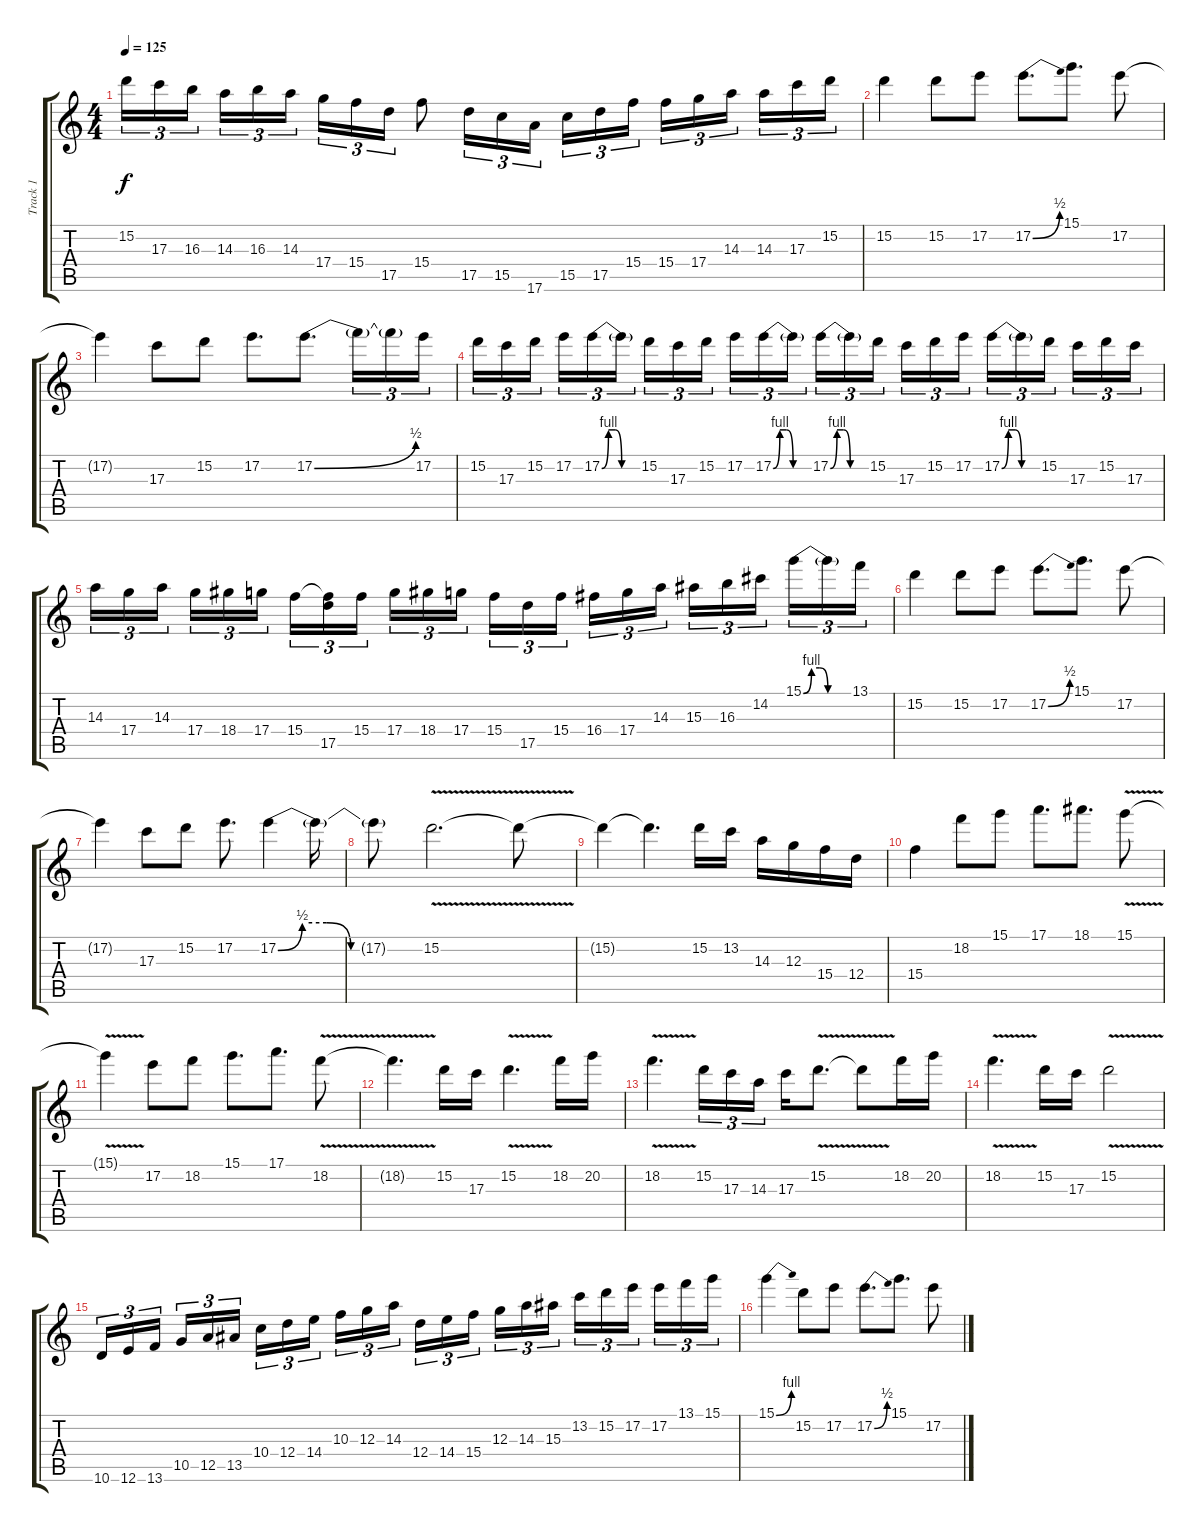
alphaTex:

\track ("Track 1" "Track 1") {instrument distortionguitar}
\staff {score tabs}
\tuning (E4 B3 G3 D3 A2 E2) {hide}
\ts (4 4)
\tempo 125
\clef g2
\ks c
15.2.16{tu (3 2) dy f} 17.3.16{tu (3 2)} 16.3.16{tu (3 2) beam splitsecondary} 14.3.16{tu (3 2)} 16.3.16{tu (3 2)} 14.3.16{tu (3 2)} 17.4.16{tu (3 2)} 15.4.16{tu (3 2)} 17.5.16{tu (3 2)} 15.4.8 17.5.16{tu (3 2)} 15.5.16{tu (3 2)} 17.6.16{tu (3 2) beam splitsecondary} 15.5.16{tu (3 2)} 17.5.16{tu (3 2)} 15.4.16{tu (3 2)} 15.4.16{tu (3 2)} 17.4.16{tu (3 2)} 14.3.16{tu (3 2) beam splitsecondary} 14.3.16{tu (3 2)} 17.3.16{tu (3 2)} 15.2.16{tu (3 2)} |
15.2.4 15.2.8 17.2.8 17.2{be (bend 0 0 60 2)}.8{d} 15.1.8{d} 17.2.8 |
17.2{t}.4 17.3.8 15.2.8 17.2.8{d} 17.2{be (bend 0 0 60 2)}.8{d} 17.2{t}.16{tu (3 2)} 17.2{t}.16{tu (3 2)} 17.2.16{tu (3 2)} |
15.2.16{tu (3 2)} 17.3.16{tu (3 2)} 15.2.16{tu (3 2) beam splitsecondary} 17.2.16{tu (3 2)} 17.2{be (custom 0 0 10 4 20 4 30 0 60 0)}.16{tu (3 2)} 17.2{t}.16{tu (3 2)} 15.2.16{tu (3 2)} 17.3.16{tu (3 2)} 15.2.16{tu (3 2) beam splitsecondary} 17.2.16{tu (3 2)} 17.2{be (custom 0 0 10 4 20 4 30 0 60 0)}.16{tu (3 2)} 17.2{t}.16{tu (3 2)} 17.2{be (custom 0 0 10 4 20 4 30 0 60 0)}.16{tu (3 2)} 17.2{t}.16{tu (3 2)} 15.2.16{tu (3 2) beam splitsecondary} 17.3.16{tu (3 2)} 15.2.16{tu (3 2)} 17.2.16{tu (3 2)} 17.2{be (custom 0 0 10 4 20 4 30 0 60 0)}.16{tu (3 2)} 17.2{t}.16{tu (3 2)} 15.2.16{tu (3 2) beam splitsecondary} 17.3.16{tu (3 2)} 15.2.16{tu (3 2)} 17.3.16{tu (3 2)} |
14.3.16{tu (3 2)} 17.4.16{tu (3 2)} 14.3.16{tu (3 2) beam splitsecondary} 17.4.16{tu (3 2)} 18.4.16{tu (3 2)} 17.4.16{tu (3 2)} 15.4.16{tu (3 2)} (15.4{t} 17.5).16{tu (3 2)} 15.4.16{tu (3 2) beam splitsecondary} 17.4.16{tu (3 2)} 18.4.16{tu (3 2)} 17.4.16{tu (3 2)} 15.4.16{tu (3 2)} 17.5.16{tu (3 2)} 15.4.16{tu (3 2) beam splitsecondary} 16.4.16{tu (3 2)} 17.4.16{tu (3 2)} 14.3.16{tu (3 2)} 15.3.16{tu (3 2)} 16.3.16{tu (3 2)} 14.2.16{tu (3 2) beam splitsecondary} 15.1{be (custom 0 0 10 4 20 4 30 0 60 0)}.16{tu (3 2)} 15.1{t}.16{tu (3 2)} 13.1.16{tu (3 2)} |
15.2.4 15.2.8 17.2.8 17.2{be (bend 0 0 60 2)}.8{d} 15.1.8{d} 17.2.8 |
17.2{t}.4 17.3.8 15.2.8 17.2.8{d} 17.2{be (custom 0 0 10 2 20 2 30 0 60 0)}.4 17.2{t}.16 |
17.2{t}.8 15.2{v}.2{d} 15.2{t}.8 |
15.2{t}.4 15.2{t}.4{d} 15.2.16 13.2.16 14.3.16 12.3.16 15.4.16 12.4.16 |
15.4.4 18.2.8 15.1.8 17.1.8{d} 18.1.8{d} 15.1{v}.8 |
15.1{t}.4 17.2.8 18.2.8 15.1.8{d} 17.1.8{d} 18.2{v}.8 |
18.2{t}.4{d} 15.2.16 17.3.16 15.2{v}.4{d} 18.2.16 20.2.16 |
18.2{v}.4{d} 15.2.16{tu (3 2)} 17.3.16{tu (3 2)} 14.3.16{tu (3 2)} 17.3.16 15.2{v}.8{d} 15.2{t}.8 18.2.16 20.2.16 |
18.2{v}.4{d} 15.2.16 17.3.16 15.2{v}.2 |
10.6.16{tu (3 2)} 12.6.16{tu (3 2)} 13.6.16{tu (3 2) beam splitsecondary} 10.5.16{tu (3 2)} 12.5.16{tu (3 2)} 13.5.16{tu (3 2)} 10.4.16{tu (3 2)} 12.4.16{tu (3 2)} 14.4.16{tu (3 2) beam splitsecondary} 10.3.16{tu (3 2)} 12.3.16{tu (3 2)} 14.3.16{tu (3 2)} 12.4.16{tu (3 2)} 14.4.16{tu (3 2)} 15.4.16{tu (3 2) beam splitsecondary} 12.3.16{tu (3 2)} 14.3.16{tu (3 2)} 15.3.16{tu (3 2)} 13.2.16{tu (3 2)} 15.2.16{tu (3 2)} 17.2.16{tu (3 2) beam splitsecondary} 17.2.16{tu (3 2)} 13.1.16{tu (3 2)} 15.1.16{tu (3 2)} |
15.1{be (bend 0 0 60 4)}.4 15.2.8 17.2.8 17.2{be (bend 0 0 60 2)}.8{d} 15.1.8{d} 17.2.8
